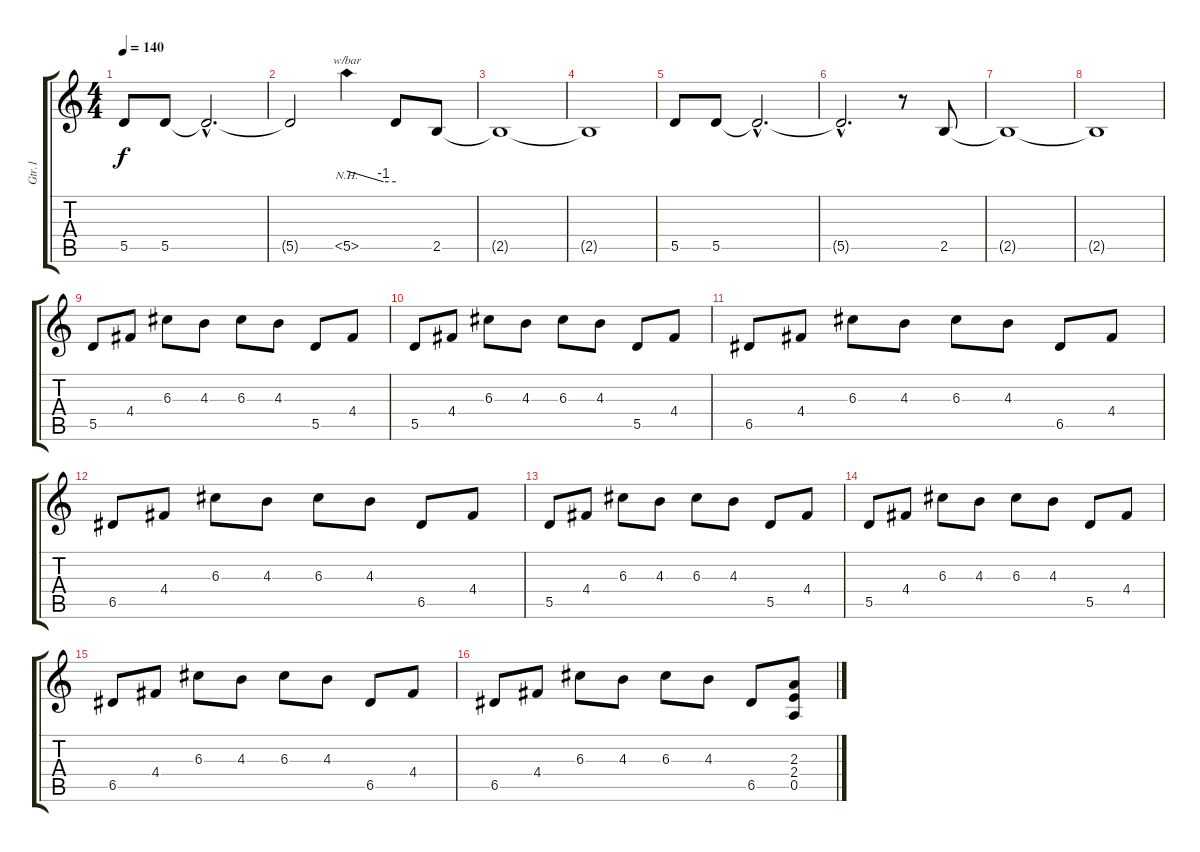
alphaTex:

\track ("Gtr.1" "Gtr.1") {instrument distortionguitar}
\staff {score tabs}
\tuning (E4 B3 G3 D3 A2 E2) {hide}
\ts (4 4)
\tempo 140
\clef g2
\ks c
5.5.8{dy f instrument distortionguitar} 5.5.8 5.5{hac t}.2{d} |
5.5{t}.2 5.5{nh}.4{tbe (custom default 0 0 45 -4 60 -4)} 5.5{t}.8 2.5.8 |
2.5{t}.1 |
2.5{t}.1 |
5.5.8 5.5.8 5.5{hac t}.2{d} |
5.5{hac t}.2{d} r.8 2.5.8 |
2.5{t}.1 |
2.5{t}.1 |
5.5.8{instrument electricguitarclean} 4.4.8 6.3.8 4.3.8 6.3.8 4.3.8 5.5.8 4.4.8 |
5.5.8 4.4.8 6.3.8 4.3.8 6.3.8 4.3.8 5.5.8 4.4.8 |
6.5.8 4.4.8 6.3.8 4.3.8 6.3.8 4.3.8 6.5.8 4.4.8 |
6.5.8 4.4.8 6.3.8 4.3.8 6.3.8 4.3.8 6.5.8 4.4.8 |
5.5.8 4.4.8 6.3.8 4.3.8 6.3.8 4.3.8 5.5.8 4.4.8 |
5.5.8 4.4.8 6.3.8 4.3.8 6.3.8 4.3.8 5.5.8 4.4.8 |
6.5.8 4.4.8 6.3.8 4.3.8 6.3.8 4.3.8 6.5.8 4.4.8 |
6.5.8 4.4.8 6.3.8 4.3.8 6.3.8 4.3.8 6.5.8 (2.3 2.4 0.5).8{instrument distortionguitar}
